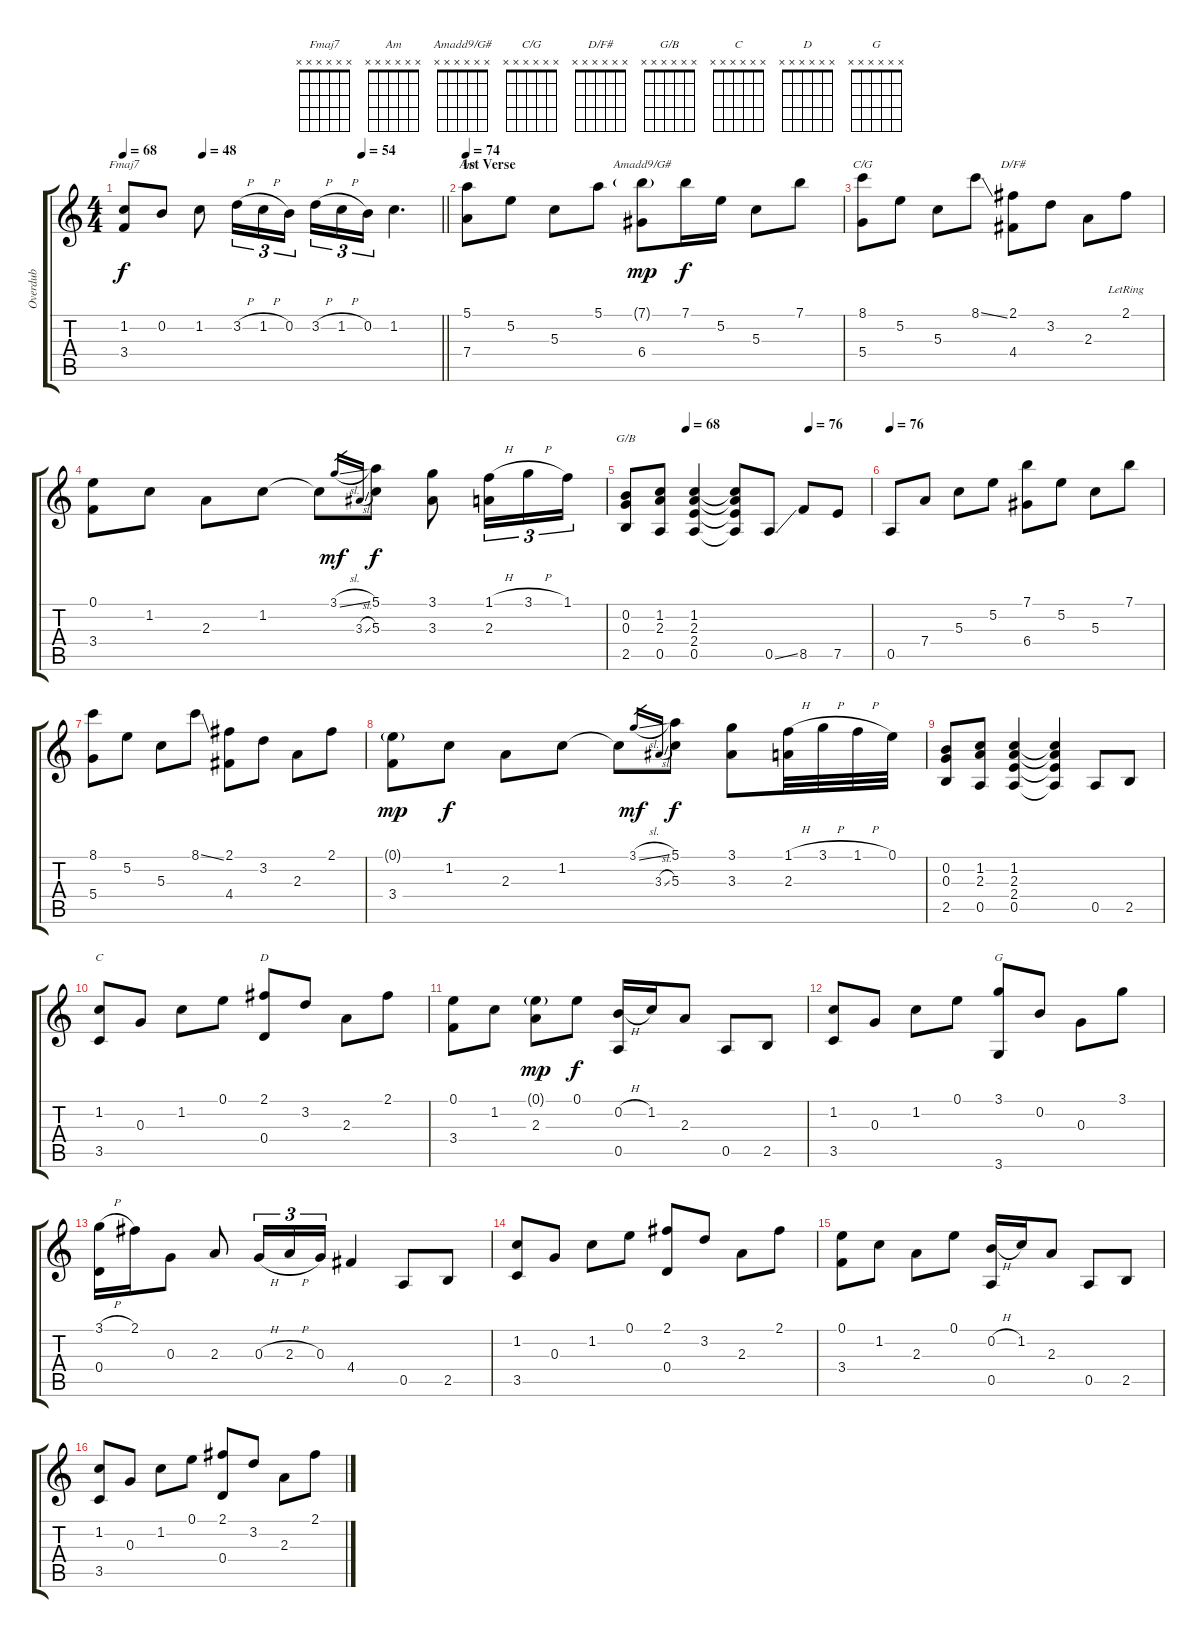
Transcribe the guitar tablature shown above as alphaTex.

\track ("Overdub" "Overdub") {instrument fretlessbass}
\staff {score tabs}
\tuning (E4 B3 G3 D3 A2 E2) {hide}
\chord ("Fmaj7" x x x x x x)
\chord ("Am" x x x x x x)
\chord ("Amadd9/G#" x x x x x x)
\chord ("C/G" x x x x x x)
\chord ("D/F#" x x x x x x)
\chord ("G/B" x x x x x x)
\chord ("C" x x x x x x)
\chord ("D" x x x x x x)
\chord ("G" x x x x x x)
\ts (4 4)
\tempo 68
\tempo (48 0.25)
\tempo (54 0.75)
\clef g2
\barLineRight lightlight
\ks c
(1.2 3.4).8{ch "Fmaj7" dy f} 0.2.8 1.2.8 3.2{h}.16{tu (3 2)} 1.2{h}.16{tu (3 2)} 0.2.16{tu (3 2)} 3.2{h}.16{tu (3 2)} 1.2{h}.16{tu (3 2)} 0.2.16{tu (3 2)} 1.2.4{d} |
\section ("" "1st Verse")
\tempo 74
(5.1 7.4).8{ch "Am"} 5.2.8 5.3.8 5.1.8 (7.1{g} 6.4).8{ch "Amadd9/G#" dy mp} 7.1.16{dy f} 5.2.16 5.3.8 7.1.8 |
(8.1 5.4).8{ch "C/G"} 5.2.8 5.3.8 8.1{ss}.8 (2.1 4.4).8{ch "D/F#"} 3.2.8 2.3.8 2.1{lr}.8 |
(0.1 3.4).8 1.2.8 2.3.8 1.2.8 1.2{t}.8 3.1{sl}.16{gr dy mf} 3.3{sl}.16{gr} (5.1 5.3).8{dy f} (3.1 3.3).8 (1.1{h} 2.3).16{tu (3 2)} 3.1{h}.16{tu (3 2)} 1.1.16{tu (3 2)} |
\tempo (68 0.25)
\tempo (76 0.75)
(0.2 0.3 2.5).8{ch "G/B"} (1.2 2.3 0.5).8 (1.2 2.3 2.4 0.5).4 (1.2{t} 2.3{t} 2.4{t} 0.5{t}).8 0.5{ss}.8 8.5.8 7.5.8 |
\tempo 76
0.5.8 7.4.8 5.3.8 5.2.8 (7.1 6.4).8 5.2.8 5.3.8 7.1.8 |
(8.1 5.4).8 5.2.8 5.3.8 8.1{ss}.8 (2.1 4.4).8 3.2.8 2.3.8 2.1.8 |
(0.1{g} 3.4).8{dy mp} 1.2.8{dy f} 2.3.8 1.2.8 1.2{t}.8 3.1{sl}.16{gr dy mf} 3.3{sl}.16{gr} (5.1 5.3).8{dy f} (3.1 3.3).8 (1.1{h} 2.3).32 3.1{h}.32 1.1{h}.32 0.1.32 |
(0.2 0.3 2.5).8 (1.2 2.3 0.5).8 (1.2 2.3 2.4 0.5).4 (1.2{t} 2.3{t} 2.4{t} 0.5{t}).4 0.5.8 2.5.8 |
(1.2 3.5).8{ch "C"} 0.3.8 1.2.8 0.1.8 (2.1 0.4).8{ch "D"} 3.2.8 2.3.8 2.1.8 |
(0.1 3.4).8 1.2.8 (0.1{g} 2.3).8{dy mp} 0.1.8{dy f} (0.2{h} 0.5).16 1.2.16 2.3.8 0.5.8 2.5.8 |
(1.2 3.5).8 0.3.8 1.2.8 0.1.8 (3.1 3.6).8{ch "G"} 0.2.8 0.3.8 3.1.8 |
(3.1{h} 0.4).16 2.1.16 0.3.8 2.3.8 0.3{h}.16{tu (3 2)} 2.3{h}.16{tu (3 2)} 0.3.16{tu (3 2)} 4.4.4 0.5.8 2.5.8 |
(1.2 3.5).8 0.3.8 1.2.8 0.1.8 (2.1 0.4).8 3.2.8 2.3.8 2.1.8 |
(0.1 3.4).8 1.2.8 2.3.8 0.1.8 (0.2{h} 0.5).16 1.2.16 2.3.8 0.5.8 2.5.8 |
(1.2 3.5).8 0.3.8 1.2.8 0.1.8 (2.1 0.4).8 3.2.8 2.3.8 2.1.8
